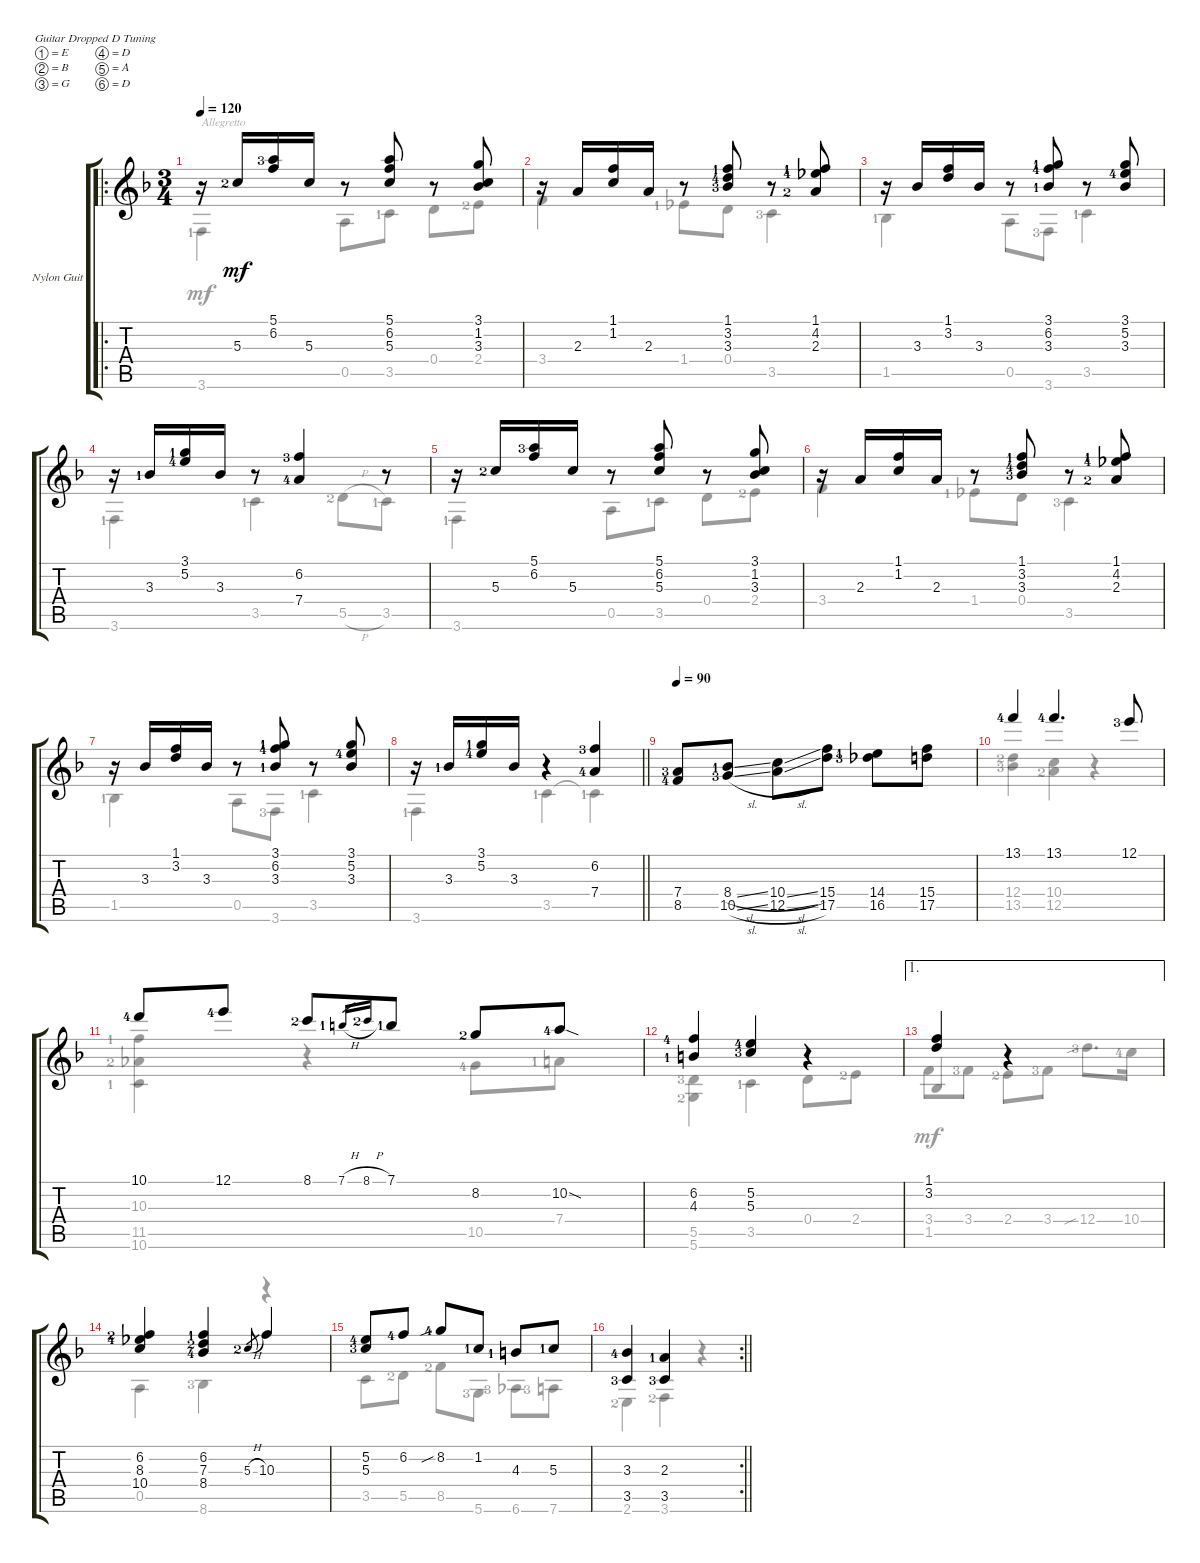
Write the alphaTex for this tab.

\defaultSystemsLayout 4
\bracketExtendMode groupsimilarinstruments
\firstSystemTrackNameOrientation horizontal
\otherSystemsTrackNameOrientation horizontal
\track ("Nylon Guitar" "Nylon Guit") {instrument acousticguitarsteel}
\staff {score tabs}
\tuning (E4 B3 G3 D3 A2 D2)
\voice
\ro
\ts (3 4)
\tempo 120
\clef g2
\scale
0.37037
\ks dminor
r.16{dy mf instrument acousticguitarsteel} 5.3{lf 3}.16 (5.1{lf 4} 6.2).16 5.3.16 r.8 (5.1 6.2 5.3).8 r.8 (3.1 1.2 3.3).8 |
\scale
0.346561 r.16 2.3.16 (1.1 1.2).16 2.3.16 r.8 (1.1{lf 2} 3.2{lf 5} 3.3{lf 4}).8 r.8 (2.3{lf 3} 4.2{lf 5} 1.1{lf 2}).8 |
\scale
0.283069 r.16 3.3.16 (1.1 3.2).16 3.3.16 r.8 (3.1{lf 2} 6.2{lf 5} 3.3{lf 2}).8 r.8 (3.3 5.2{lf 5} 3.1).8 |
r.16 3.3{lf 2}.16 (3.1{lf 2} 5.2{lf 5}).16 3.3.16 r.8 (6.2{lf 4} 7.4{lf 5}).4 r.8 |
r.16 5.3{lf 3}.16 (5.1{lf 4} 6.2).16 5.3.16 r.8 (5.1 6.2 5.3).8 r.8 (3.1 1.2 3.3).8 |
r.16 2.3.16 (1.1 1.2).16 2.3.16 r.8 (1.1{lf 2} 3.2{lf 5} 3.3{lf 4}).8 r.8 (2.3{lf 3} 4.2{lf 5} 1.1{lf 2}).8 |
r.16 3.3.16 (1.1 3.2).16 3.3.16 r.8 (3.1{lf 2} 6.2{lf 5} 3.3{lf 2}).8 r.8 (3.3 5.2{lf 5} 3.1).8 |
\barLineRight lightlight
r.16 3.3{lf 2}.16 (3.1{lf 2} 5.2{lf 5}).16 3.3.16 r.4 (6.2{lf 4} 7.4{lf 5}).4 |
\tempo 90
(7.4{lf 4} 8.5{lf 5}).8 (8.4{sl lf 2} 10.5{sl lf 4}).8 (10.4{sl} 12.5{sl}).8 (15.4 17.5).8 (14.4{lf 2} 16.5{lf 4}).8 (15.4 17.5).8 |
13.1{lf 5}.4 13.1{lf 5}.4{d} 12.1{lf 4}.8 |
10.1{lf 5}.8 12.1{lf 5}.8 8.1{lf 3}.8 7.1{h lf 2}.16{gr} 8.1{h lf 3}.16{gr} 7.1{lf 2}.8 8.2{lf 3}.8 10.2{sod lf 5}.8 |
(6.2{lf 5} 4.3{lf 2}).4 (5.2{lf 5} 5.3{lf 4}).4 r.4 |
\ae 1
(1.1 3.2).4 r.4 |
(6.2{lf 3} 8.3{lf 5} 10.4).4 (6.2{lf 2} 7.3{lf 3} 8.4{lf 5}).4 5.3{h lf 3}.8{gr} 10.3.4 |
(5.2{lf 5} 5.3{lf 4}).8 6.2{lf 5}.8 8.2{sib lf 5}.8 1.2{lf 2}.8 4.3{lf 2}.8 5.3{lf 2}.8 |
\rc 2
\barLineRight lightlight
(3.3{lf 5} 3.5{lf 4}).4 (2.3{lf 2} 3.5{lf 4}).4
\voice
\clef g2
\ottava regular
\simile none
\scale
0.37037
\ks dminor
3.6{lf 2}.4{txt "Allegretto" dy mf} 0.5.8 3.5{lf 2}.8 0.4.8 2.4{lf 3}.8 |
\scale
0.346561 3.4.4 1.4{lf 2}.8 0.4.8 3.5{lf 4}.4 |
\scale
0.283069 1.5{lf 2}.4 0.5.8 3.6{lf 4}.8 3.5{lf 2}.4 |
3.6{lf 2}.4 3.5{lf 2}.4 5.5{h lf 3}.8 3.5{lf 2}.8 |
3.6{lf 2}.4 0.5.8 3.5{lf 2}.8 0.4.8 2.4{lf 3}.8 |
3.4.4 1.4{lf 2}.8 0.4.8 3.5{lf 4}.4 |
1.5{lf 2}.4 0.5.8 3.6{lf 4}.8 3.5{lf 2}.4 |
\barLineRight lightlight
3.6{lf 2}.4 3.5{lf 2}.4 3.5{t lf 2}.4 |
|
(12.4{lf 3} 13.5{lf 4}).4 (10.4 12.5{lf 3}).4 r.4 |
(10.3{lf 2} 11.5{lf 3} 10.6{lf 2}).4 r.4 10.5{lf 5}.8 7.4{lf 2}.8 |
(5.6{lf 3} 5.5{lf 4}).4 3.5{lf 2}.4 0.4.8 2.4{lf 3}.8 |
1.5.4{beam invert} |
0.5.4 8.6{lf 4}.4 r.4 |
3.5.8 5.5{lf 3}.8 8.5{lf 3}.8 5.6{lf 4}.8 6.6{lf 4}.8 7.6{lf 4}.8 |
\barLineRight lightlight
2.6{lf 3}.4 3.6{lf 3}.4 r.4
\voice
\clef g2
\ottava regular
\simile none
\scale
0.37037
\ks dminor
|
\scale
0.346561 |
\scale
0.283069 |
|
|
|
|
\barLineRight lightlight
|
|
|
|
|
3.4.8 3.4{lf 4}.8 2.4{lf 3}.8 3.4{lf 4}.8 12.4{sib lf 4}.8{d} 10.4{lf 5}.16 |
|
|
\barLineRight lightlight
